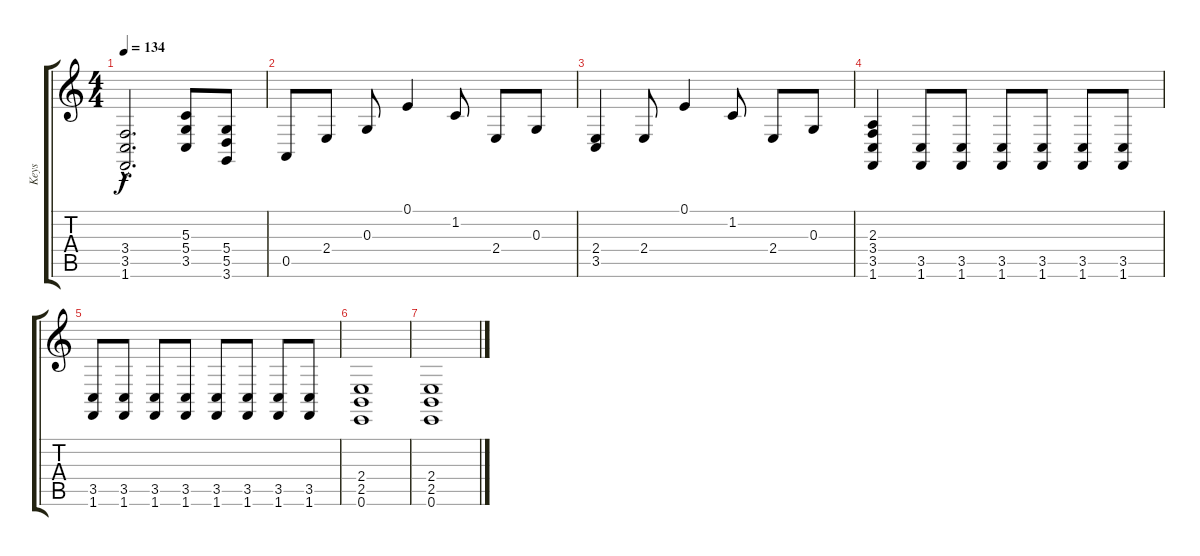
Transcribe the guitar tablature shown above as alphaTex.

\track ("Keys" "Keys") {instrument pad5bowed}
\staff {score tabs}
\tuning (E4 B3 G3 D3 A2 E2) {hide}
\ts (4 4)
\tempo 134
\clef g2
\ks c
(3.4{hac} 3.5{hac} 1.6{hac}).2{d dy f} (5.3 5.4 3.5).8 (5.4 5.5 3.6).8 |
0.5.8 2.4.8 0.3.8 0.1.4 1.2.8 2.4.8 0.3.8 |
(2.4 3.5).4 2.4.8 0.1.4 1.2.8 2.4.8 0.3.8 |
(2.3 3.4 3.5 1.6).4 (3.5 1.6).8 (3.5 1.6).8 (3.5 1.6).8 (3.5 1.6).8 (3.5 1.6).8 (3.5 1.6).8 |
(3.5 1.6).8 (3.5 1.6).8 (3.5 1.6).8 (3.5 1.6).8 (3.5 1.6).8 (3.5 1.6).8 (3.5 1.6).8 (3.5 1.6).8 |
(2.4 2.5 0.6).1 |
(2.4 2.5 0.6).1
